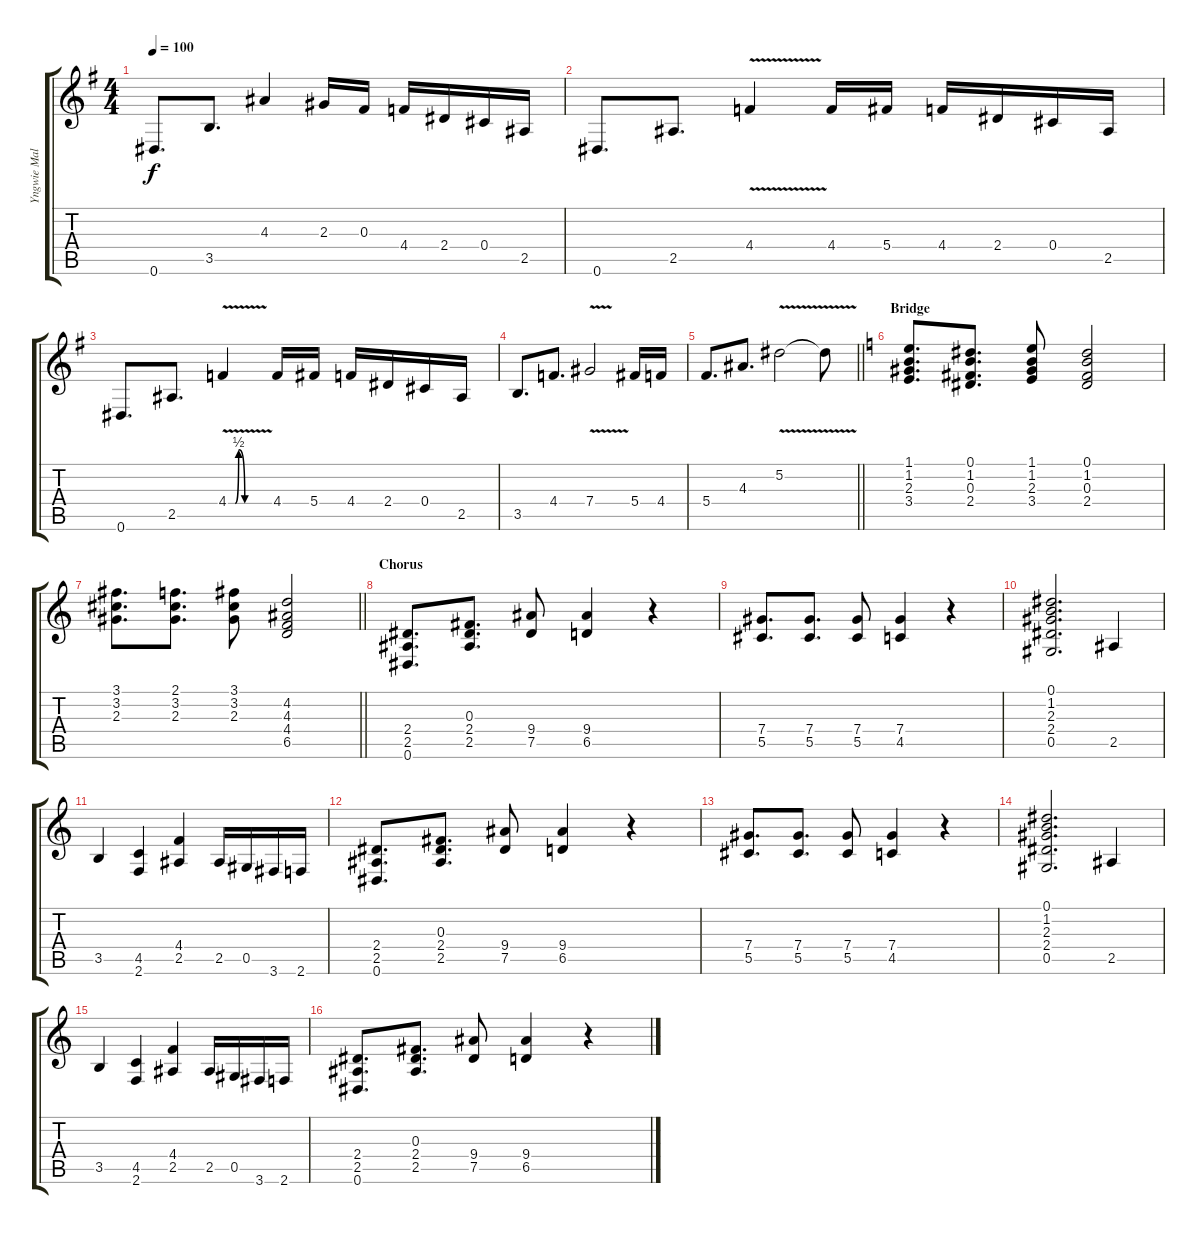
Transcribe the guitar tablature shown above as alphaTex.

\track ("Yngwie Malmsteen" "Yngwie Mal") {instrument overdrivenguitar}
\staff {score tabs}
\tuning (Eb4 Bb3 Gb3 Db3 Ab2 Eb2) {hide}
\ts (4 4)
\tempo 100
\clef g2
\ks eminor
0.6.8{d dy f} 3.5.8{d} 4.3.4 2.3.16 0.3.16 4.4.16 2.4.16 0.4.16 2.5.16 |
0.6.8{d} 2.5.8{d} 4.4{v}.4 4.4.16 5.4.16 4.4.16 2.4.16 0.4.16 2.5.16 |
0.6.8{d} 2.5.8{d} 4.4{be (custom 0 0 10 0 15 2 24 0 60 0) v}.4 4.4.16 5.4.16 4.4.16 2.4.16 0.4.16 2.5.16 |
3.5.8{d} 4.4.8{d} 7.4{v}.2 5.4.16 4.4.16 |
\barLineRight lightlight
5.4.8{d} 4.3.8{d} 5.2{v}.2 5.2{t}.8 |
\section ("" "Bridge")
\ks c
(1.1 1.2 2.3 3.4).8{d} (0.1 1.2 0.3 2.4).8{d} (1.1 1.2 2.3 3.4).8 (0.1 1.2 0.3 2.4).2 |
\barLineRight lightlight
(3.1 3.2 2.3).8{d} (2.1 3.2 2.3).8{d} (3.1 3.2 2.3).8 (4.2 4.3 4.4 6.5).2 |
\section ("" "Chorus")
(2.4 2.5 0.6).8{d} (0.3 2.4 2.5).8{d} (9.4 7.5).8 (9.4 6.5).4 r.4 |
(7.4 5.5).8{d} (7.4 5.5).8{d} (7.4 5.5).8 (7.4 4.5).4 r.4 |
(0.1 1.2 2.3 2.4 0.5).2{d} 2.5.4 |
3.5.4 (4.5 2.6).4 (4.4 2.5).4 2.5.16 0.5.16 3.6.16 2.6.16 |
(2.4 2.5 0.6).8{d} (0.3 2.4 2.5).8{d} (9.4 7.5).8 (9.4 6.5).4 r.4 |
(7.4 5.5).8{d} (7.4 5.5).8{d} (7.4 5.5).8 (7.4 4.5).4 r.4 |
(0.1 1.2 2.3 2.4 0.5).2{d} 2.5.4 |
3.5.4 (4.5 2.6).4 (4.4 2.5).4 2.5.16 0.5.16 3.6.16 2.6.16 |
(2.4 2.5 0.6).8{d} (0.3 2.4 2.5).8{d} (9.4 7.5).8 (9.4 6.5).4 r.4
